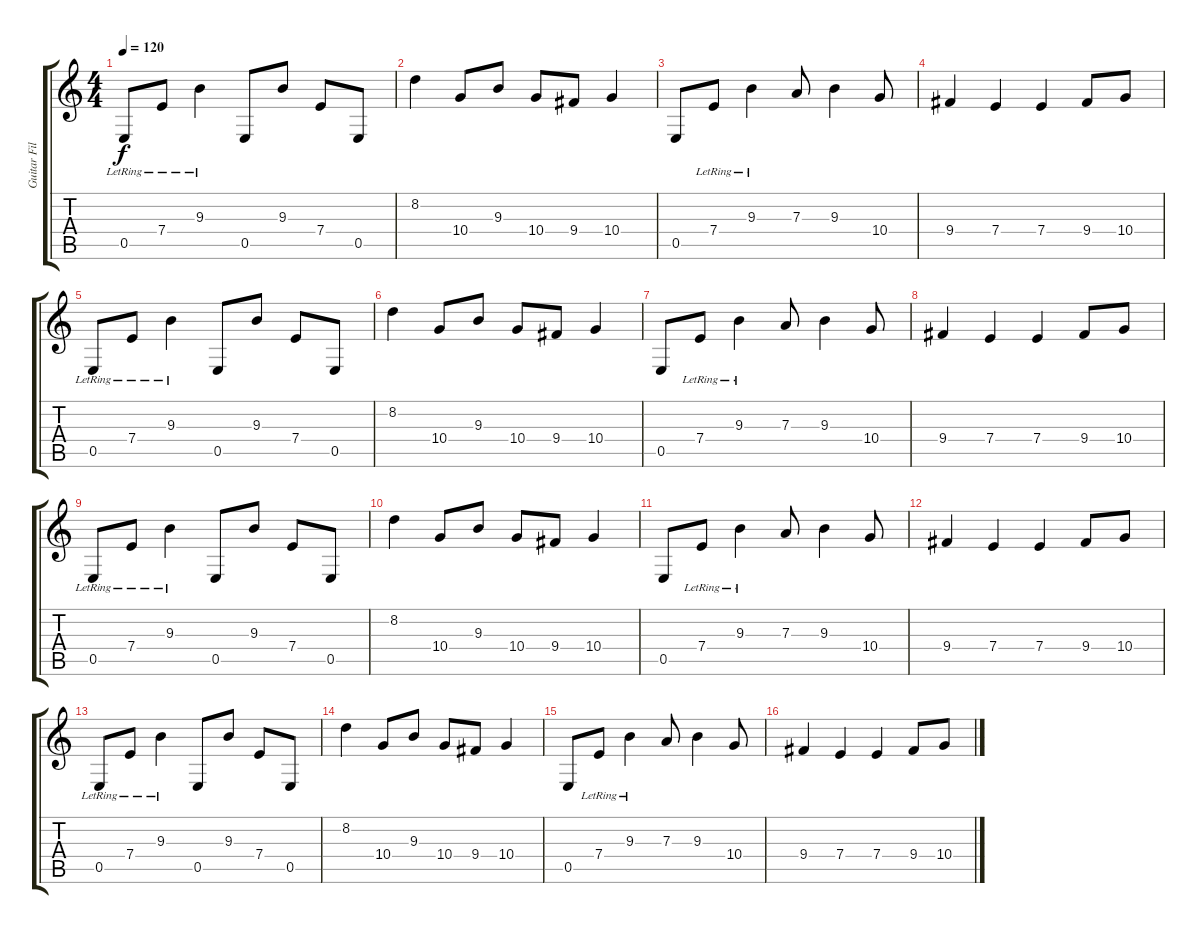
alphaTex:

\track ("Guitar Fill" "Guitar Fil") {instrument distortionguitar}
\staff {score tabs}
\tuning (B3 Gb3 D3 A2 E2 B1) {hide}
\ts (4 4)
\tempo 120
\clef g2
\ks c
0.5{lr}.8{dy f instrument distortionguitar} 7.4{lr}.8 9.3{lr}.4 0.5.8 9.3.8 7.4.8 0.5.8 |
8.2.4 10.4.8 9.3.8 10.4.8 9.4.8 10.4.4 |
0.5.8 7.4{lr}.8 9.3{lr}.4 7.3.8 9.3.4 10.4.8 |
9.4.4 7.4.4 7.4.4 9.4.8 10.4.8 |
0.5{lr}.8 7.4{lr}.8 9.3{lr}.4 0.5.8 9.3.8 7.4.8 0.5.8 |
8.2.4 10.4.8 9.3.8 10.4.8 9.4.8 10.4.4 |
0.5.8 7.4{lr}.8 9.3{lr}.4 7.3.8 9.3.4 10.4.8 |
9.4.4 7.4.4 7.4.4 9.4.8 10.4.8 |
0.5{lr}.8 7.4{lr}.8 9.3{lr}.4 0.5.8 9.3.8 7.4.8 0.5.8 |
8.2.4 10.4.8 9.3.8 10.4.8 9.4.8 10.4.4 |
0.5.8 7.4{lr}.8 9.3{lr}.4 7.3.8 9.3.4 10.4.8 |
9.4.4 7.4.4 7.4.4 9.4.8 10.4.8 |
0.5{lr}.8 7.4{lr}.8 9.3{lr}.4 0.5.8 9.3.8 7.4.8 0.5.8 |
8.2.4 10.4.8 9.3.8 10.4.8 9.4.8 10.4.4 |
0.5.8 7.4{lr}.8 9.3{lr}.4 7.3.8 9.3.4 10.4.8 |
9.4.4 7.4.4 7.4.4 9.4.8 10.4.8
